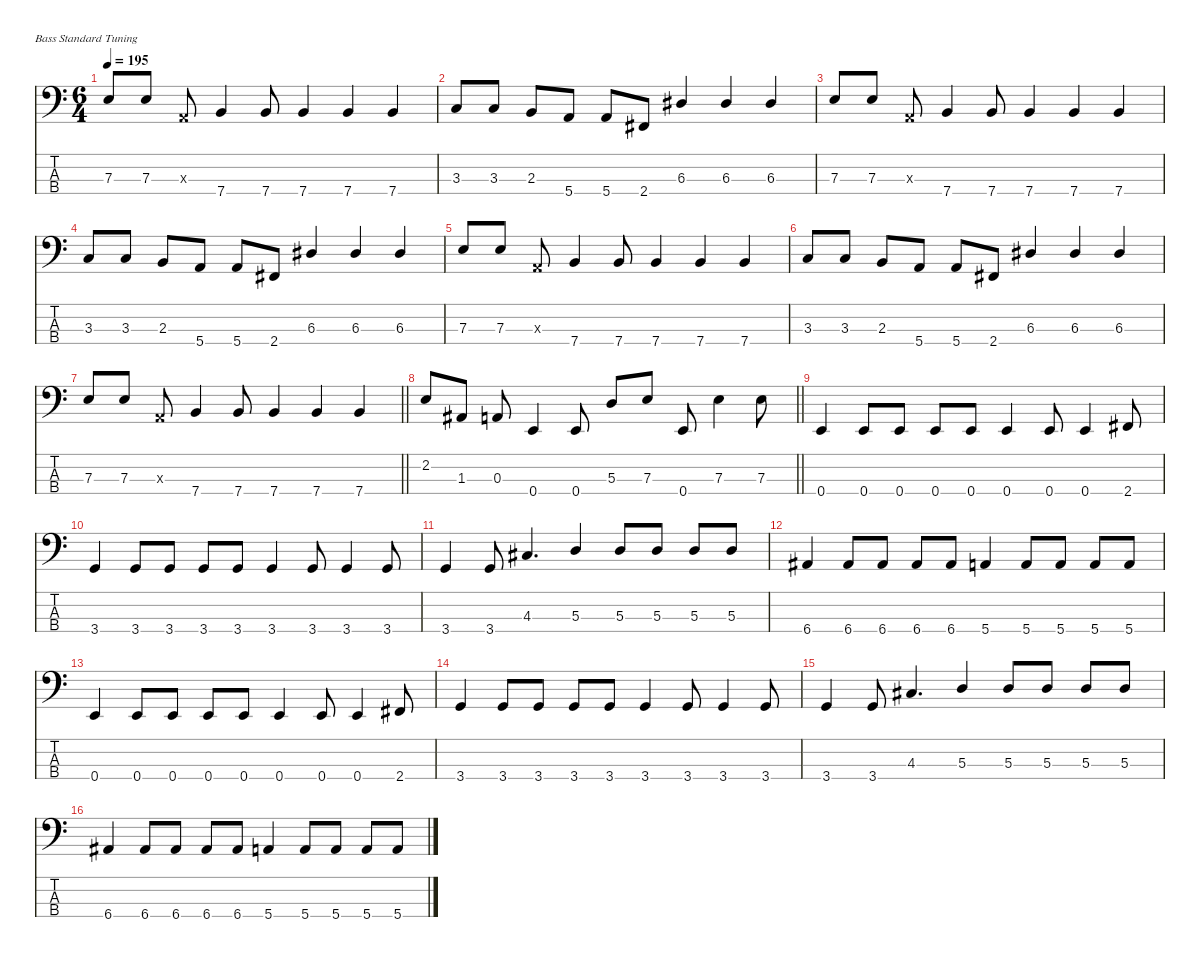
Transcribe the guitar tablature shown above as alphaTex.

\defaultSystemsLayout 4
\hideDynamics
\bracketExtendMode nobrackets
\singleTrackTrackNamePolicy hidden
\multiTrackTrackNamePolicy hidden
\firstSystemTrackNameMode fullname
\firstSystemTrackNameOrientation horizontal
\otherSystemsTrackNameOrientation horizontal
\track ("Bass" "el.bs.") {defaultSystemsLayout 4 instrument electricbassfinger}
\staff {score tabs}
\tuning (G2 D2 A1 E1)
\ts (6 4)
\tempo 195
\clef f4
\ks c
7.3.8{dy f beam Up} 7.3.8{beam Up} 0.3{x}.8{beam Up} 7.4.4{beam Up} 7.4.8{beam Up} 7.4.4{beam Up} 7.4.4{beam Up} 7.4.4{beam Up} |
3.3.8{beam Up} 3.3.8{beam Up} 2.3.8{beam Up} 5.4.8{beam Up} 5.4.8{beam Up} 2.4{acc #}.8{beam Up} 6.3{acc #}.4{beam Up} 6.3{acc #}.4{beam Up} 6.3{acc #}.4{beam Up} |
7.3.8{beam Up} 7.3.8{beam Up} 0.3{x}.8{beam Up} 7.4.4{beam Up} 7.4.8{beam Up} 7.4.4{beam Up} 7.4.4{beam Up} 7.4.4{beam Up} |
3.3.8{beam Up} 3.3.8{beam Up} 2.3.8{beam Up} 5.4.8{beam Up} 5.4.8{beam Up} 2.4{acc #}.8{beam Up} 6.3{acc #}.4{beam Up} 6.3{acc #}.4{beam Up} 6.3{acc #}.4{beam Up} |
7.3.8{beam Up} 7.3.8{beam Up} 0.3{x}.8{beam Up} 7.4.4{beam Up} 7.4.8{beam Up} 7.4.4{beam Up} 7.4.4{beam Up} 7.4.4{beam Up} |
3.3.8{beam Up} 3.3.8{beam Up} 2.3.8{beam Up} 5.4.8{beam Up} 5.4.8{beam Up} 2.4{acc #}.8{beam Up} 6.3{acc #}.4{beam Up} 6.3{acc #}.4{beam Up} 6.3{acc #}.4{beam Up} |
\barLineRight lightlight
7.3.8{beam Up} 7.3.8{beam Up} 0.3{x}.8{beam Up} 7.4.4{beam Up} 7.4.8{beam Up} 7.4.4{beam Up} 7.4.4{beam Up} 7.4.4{beam Up} |
\barLineRight lightlight
2.2.8{beam Up} 1.3{acc #}.8{beam Up} 0.3.8{beam Up} 0.4.4{beam Up} 0.4.8{beam Up} 5.3.8{beam Up} 7.3.8{beam Up} 0.4.8{beam Up} 7.3.4{beam Down} 7.3.8{beam Down} |
0.4.4{beam Up} 0.4.8{beam Up} 0.4.8{beam Up} 0.4.8{beam Up} 0.4.8{beam Up} 0.4.4{beam Up} 0.4.8{beam Up} 0.4.4{beam Up} 2.4{acc #}.8{beam Up} |
3.4.4{beam Up} 3.4.8{beam Up} 3.4.8{beam Up} 3.4.8{beam Up} 3.4.8{beam Up} 3.4.4{beam Up} 3.4.8{beam Up} 3.4.4{beam Up} 3.4.8{beam Up} |
3.4.4{beam Up} 3.4.8{beam Up} 4.3{acc #}.4{d beam Up} 5.3.4{beam Up} 5.3.8{beam Up} 5.3.8{beam Up} 5.3.8{beam Up} 5.3.8{beam Up} |
6.4{acc #}.4{beam Up} 6.4{acc #}.8{beam Up} 6.4{acc #}.8{beam Up} 6.4{acc #}.8{beam Up} 6.4{acc #}.8{beam Up} 5.4.4{beam Up} 5.4.8{beam Up} 5.4.8{beam Up} 5.4.8{beam Up} 5.4.8{beam Up} |
0.4.4{beam Up} 0.4.8{beam Up} 0.4.8{beam Up} 0.4.8{beam Up} 0.4.8{beam Up} 0.4.4{beam Up} 0.4.8{beam Up} 0.4.4{beam Up} 2.4{acc #}.8{beam Up} |
3.4.4{beam Up} 3.4.8{beam Up} 3.4.8{beam Up} 3.4.8{beam Up} 3.4.8{beam Up} 3.4.4{beam Up} 3.4.8{beam Up} 3.4.4{beam Up} 3.4.8{beam Up} |
3.4.4{beam Up} 3.4.8{beam Up} 4.3{acc #}.4{d beam Up} 5.3.4{beam Up} 5.3.8{beam Up} 5.3.8{beam Up} 5.3.8{beam Up} 5.3.8{beam Up} |
6.4{acc #}.4{beam Up} 6.4{acc #}.8{beam Up} 6.4{acc #}.8{beam Up} 6.4{acc #}.8{beam Up} 6.4{acc #}.8{beam Up} 5.4.4{beam Up} 5.4.8{beam Up} 5.4.8{beam Up} 5.4.8{beam Up} 5.4.8{beam Up}
